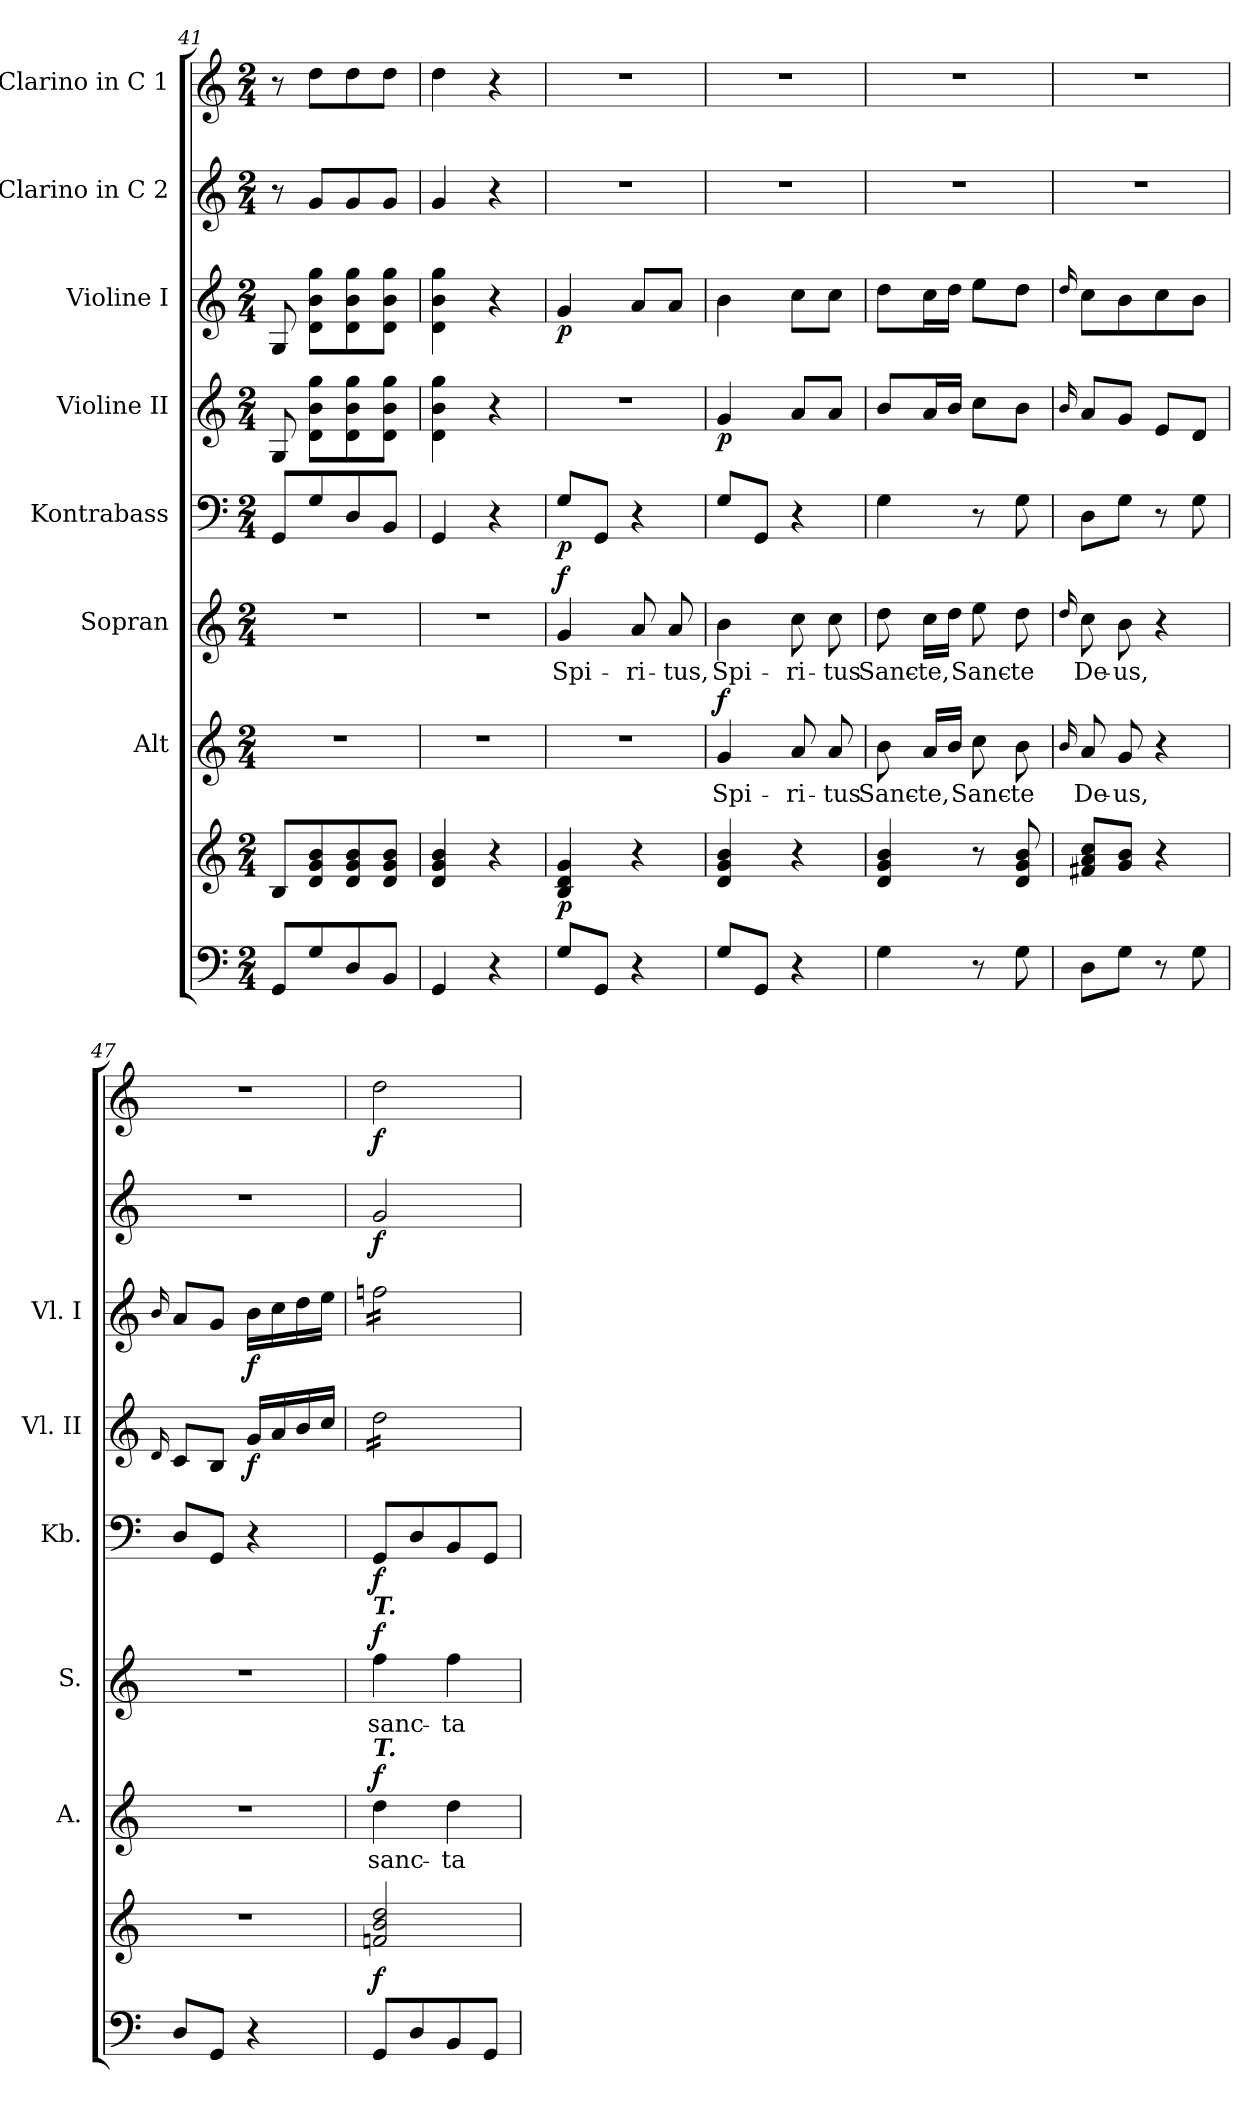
**kern	**kern	**dynam	**kern	**text	**dynam	**kern	**text	**dynam	**kern	**dynam	**kern	**dynam	**kern	**dynam	**kern	**dynam	**kern	**dynam
*part8	*part8	*part8	*part7	*part7	*part7	*part6	*part6	*part6	*part5	*part5	*part4	*part4	*part3	*part3	*part2	*part2	*part1	*part1
*staff9	*staff8	*staff8/9	*staff7	*staff7	*staff7	*staff6	*staff6	*staff6	*staff5	*staff5	*staff4	*staff4	*staff3	*staff3	*staff2	*staff2	*staff1	*staff1
*	*	*	*I"Alt	*	*	*I"Sopran	*	*	*I"Kontrabass	*	*I"Violine II	*	*I"Violine I	*	*I"Clarino in C 2	*	*I"Clarino in C 1	*
*	*	*	*I'A.	*	*	*I'S.	*	*	*I'Kb.	*	*I'Vl. II	*	*I'Vl. I	*	*	*	*	*
*clefF4	*clefG2	*	*clefG2	*	*	*clefG2	*	*	*clefF4	*	*clefG2	*	*clefG2	*	*clefG2	*	*clefG2	*
*	*	*	*	*	*	*	*	*	*ITrd7c12	*	*	*	*	*	*ITrd1c2	*	*ITrd1c2	*
*k[]	*k[]	*	*k[]	*	*	*k[]	*	*	*k[]	*	*k[]	*	*k[]	*	*k[b-e-]	*	*k[b-e-]	*
*C:	*C:	*	*C:	*	*	*C:	*	*	*C:	*	*C:	*	*C:	*	*B-:	*	*B-:	*
*M2/4	*M2/4	*	*M2/4	*	*	*M2/4	*	*	*M2/4	*	*M2/4	*	*M2/4	*	*M2/4	*	*M2/4	*
=41	=41	=41	=41	=41	=41	=41	=41	=41	=41	=41	=41	=41	=41	=41	=41	=41	=41	=41
8GG/L	8B/L	.	2r	.	.	2r	.	.	8GGG/L	.	8G/	.	8G/	.	8r	.	8r	.
8G/	8d/ 8g/ 8b/	.	.	.	.	.	.	.	8GG/	.	8d\ 8b\ 8gg\L	.	8d\ 8b\ 8gg\L	.	8f/L	.	8cc\L	.
8D/	8d/ 8g/ 8b/	.	.	.	.	.	.	.	8DD/	.	8d\ 8b\ 8gg\	.	8d\ 8b\ 8gg\	.	8f/	.	8cc\	.
8BB/J	8d/ 8g/ 8b/J	.	.	.	.	.	.	.	8BBB/J	.	8d\ 8b\ 8gg\J	.	8d\ 8b\ 8gg\J	.	8f/J	.	8cc\J	.
=42	=42	=42	=42	=42	=42	=42	=42	=42	=42	=42	=42	=42	=42	=42	=42	=42	=42	=42
4GG/	4d/ 4g/ 4b/	.	2r	.	.	2r	.	.	4GGG/	.	4d\ 4b\ 4gg\	.	4d\ 4b\ 4gg\	.	4f/	.	4cc\	.
4r	4r	.	.	.	.	.	.	.	4r	.	4r	.	4r	.	4r	.	4r	.
=43	=43	=43	=43	=43	=43	=43	=43	=43	=43	=43	=43	=43	=43	=43	=43	=43	=43	=43
!	!	!LO:DY:a=2	!	!	!	!	!LO:LY:b	!LO:DY:a	!	!LO:DY:b	!	!	!	!LO:DY:b	!	!	!	!
8G/L	4B/ 4d/ 4g/	p	2r	.	.	4g/	Spi-	f	8GG/L	p	2r	.	4g/	p	2r	.	2r	.
8GG/J	.	.	.	.	.	.	.	.	8GGG/J	.	.	.	.	.	.	.	.	.
!	!	!	!	!	!	!	!LO:LY:b	!	!	!	!	!	!	!	!	!	!	!
4r	4r	.	.	.	.	8a/	-ri-	.	4r	.	.	.	8a/L	.	.	.	.	.
!	!	!	!	!	!	!	!LO:LY:b	!	!	!	!	!	!	!	!	!	!	!
.	.	.	.	.	.	8a/	-tus,	.	.	.	.	.	8a/J	.	.	.	.	.
=44	=44	=44	=44	=44	=44	=44	=44	=44	=44	=44	=44	=44	=44	=44	=44	=44	=44	=44
!	!	!	!	!LO:LY:b	!LO:DY:a	!	!LO:LY:b	!	!	!	!	!LO:DY:b	!	!	!	!	!	!
8G/L	4d/ 4g/ 4b/	.	4g/	Spi-	f	4b\	Spi-	.	8GG/L	.	4g/	p	4b\	.	2r	.	2r	.
8GG/J	.	.	.	.	.	.	.	.	8GGG/J	.	.	.	.	.	.	.	.	.
!	!	!	!	!LO:LY:b	!	!	!LO:LY:b	!	!	!	!	!	!	!	!	!	!	!
4r	4r	.	8a/	-ri-	.	8cc\	-ri-	.	4r	.	8a/L	.	8cc\L	.	.	.	.	.
!	!	!	!	!LO:LY:b	!	!	!LO:LY:b	!	!	!	!	!	!	!	!	!	!	!
.	.	.	8a/	-tus	.	8cc\	-tus	.	.	.	8a/J	.	8cc\J	.	.	.	.	.
=45	=45	=45	=45	=45	=45	=45	=45	=45	=45	=45	=45	=45	=45	=45	=45	=45	=45	=45
!	!	!	!	!LO:LY:b	!	!	!LO:LY:b	!	!	!	!	!	!	!	!	!	!	!
4G\	4d/ 4g/ 4b/	.	8b\	Sanc-	.	8dd\	Sanc-	.	4GG\	.	8b/L	.	8dd\L	.	2r	.	2r	.
!	!	!	!	!LO:LY:b	!	!	!LO:LY:b	!	!	!	!	!	!	!	!	!	!	!
.	.	.	16a/LL	-te,	.	16cc\LL	-te,	.	.	.	16a/L	.	16cc\L	.	.	.	.	.
.	.	.	16b/JJ	.	.	16dd\JJ	.	.	.	.	16b/JJ	.	16dd\JJ	.	.	.	.	.
!	!	!	!	!LO:LY:b	!	!	!LO:LY:b	!	!	!	!	!	!	!	!	!	!	!
8r	8r	.	8cc\	Sanc-	.	8ee\	Sanc-	.	8r	.	8cc\L	.	8ee\L	.	.	.	.	.
!	!	!	!	!LO:LY:b	!	!	!LO:LY:b	!	!	!	!	!	!	!	!	!	!	!
8G\	8d/ 8g/ 8b/	.	8b\	-te	.	8dd\	-te	.	8GG\	.	8b\J	.	8dd\J	.	.	.	.	.
=46	=46	=46	=46	=46	=46	=46	=46	=46	=46	=46	=46	=46	=46	=46	=46	=46	=46	=46
.	.	.	16qqb/	.	.	16qqdd/	.	.	.	.	16qqb/	.	16qqdd/	.	.	.	.	.
!	!	!	!	!LO:LY:b	!	!	!LO:LY:b	!	!	!	!	!	!	!	!	!	!	!
8D\L	8f#X/ 8a/ 8cc/L	.	8a/	De-	.	8cc\	De-	.	8DD\L	.	8a/L	.	8cc\L	.	2r	.	2r	.
!	!	!	!	!LO:LY:b	!	!	!LO:LY:b	!	!	!	!	!	!	!	!	!	!	!
8G\J	8g/ 8b/J	.	8g/	-us,	.	8b\	-us,	.	8GG\J	.	8g/J	.	8b\	.	.	.	.	.
8r	4r	.	4r	.	.	4r	.	.	8r	.	8e/L	.	8cc\	.	.	.	.	.
8G\	.	.	.	.	.	.	.	.	8GG\	.	8d/J	.	8b\J	.	.	.	.	.
!!LO:LB:g=z
=47	=47	=47	=47	=47	=47	=47	=47	=47	=47	=47	=47	=47	=47	=47	=47	=47	=47	=47
.	.	.	.	.	.	.	.	.	.	.	16qqd/	.	16qqb/	.	.	.	.	.
8D/L	2r	.	2r	.	.	2r	.	.	8DD/L	.	8c/L	.	8a/L	.	2r	.	2r	.
8GG/J	.	.	.	.	.	.	.	.	8GGG/J	.	8B/J	.	8g/J	.	.	.	.	.
!	!	!	!	!	!	!	!	!	!	!	!	!LO:DY:b	!	!LO:DY:b	!	!	!	!
4r	.	.	.	.	.	.	.	.	4r	.	16g/LL	f	16b\LL	f	.	.	.	.
.	.	.	.	.	.	.	.	.	.	.	16a/	.	16cc\	.	.	.	.	.
.	.	.	.	.	.	.	.	.	.	.	16b/	.	16dd\	.	.	.	.	.
.	.	.	.	.	.	.	.	.	.	.	16cc/JJ	.	16ee\JJ	.	.	.	.	.
=48	=48	=48	=48	=48	=48	=48	=48	=48	=48	=48	=48	=48	=48	=48	=48	=48	=48	=48
!	!	!	!	!	!	!LO:TX:a:Bi:t=T.	!	!	!	!	!	!	!	!	!	!	!	!
!	!	!	!LO:TX:a:Bi:t=T.	!	!	!	!	!	!	!	!	!	!	!	!	!	!	!
!	!	!LO:DY:a=2	!	!LO:LY:b	!LO:DY:a	!	!LO:LY:b	!LO:DY:a	!	!LO:DY:b	!	!	!	!	!	!LO:DY:b	!	!LO:DY:b
*	*	*	*	*	*	*	*	*	*	*	*tremolo	*	*	*	*	*	*	*
*	*	*	*	*	*	*	*	*	*	*	*	*	*tremolo	*	*	*	*	*
8GG/L	2fn/ 2b/ 2dd/	f	4dd\	sanc-	f	4ff\	sanc-	f	8GGG/L	f	16dd\LL	.	16ffn\LL	.	2f/	f	2cc\	f
.	.	.	.	.	.	.	.	.	.	.	16dd\	.	16ffn\	.	.	.	.	.
8D/	.	.	.	.	.	.	.	.	8DD/	.	16dd\	.	16ffn\	.	.	.	.	.
.	.	.	.	.	.	.	.	.	.	.	16dd\	.	16ffn\	.	.	.	.	.
!	!	!	!	!LO:LY:b	!	!	!LO:LY:b	!	!	!	!	!	!	!	!	!	!	!
8BB/	.	.	4dd\	-ta	.	4ff\	-ta	.	8BBB/	.	16dd\	.	16ffn\	.	.	.	.	.
.	.	.	.	.	.	.	.	.	.	.	16dd\	.	16ffn\	.	.	.	.	.
8GG/J	.	.	.	.	.	.	.	.	8GGG/J	.	16dd\	.	16ffn\	.	.	.	.	.
.	.	.	.	.	.	.	.	.	.	.	16dd\JJ	.	16ffn\JJ	.	.	.	.	.
*	*	*	*	*	*	*	*	*	*	*	*	*	*Xtremolo	*	*	*	*	*
*	*	*	*	*	*	*	*	*	*	*	*Xtremolo	*	*	*	*	*	*	*
=	=	=	=	=	=	=	=	=	=	=	=	=	=	=	=	=	=	=
*-	*-	*-	*-	*-	*-	*-	*-	*-	*-	*-	*-	*-	*-	*-	*-	*-	*-	*-
